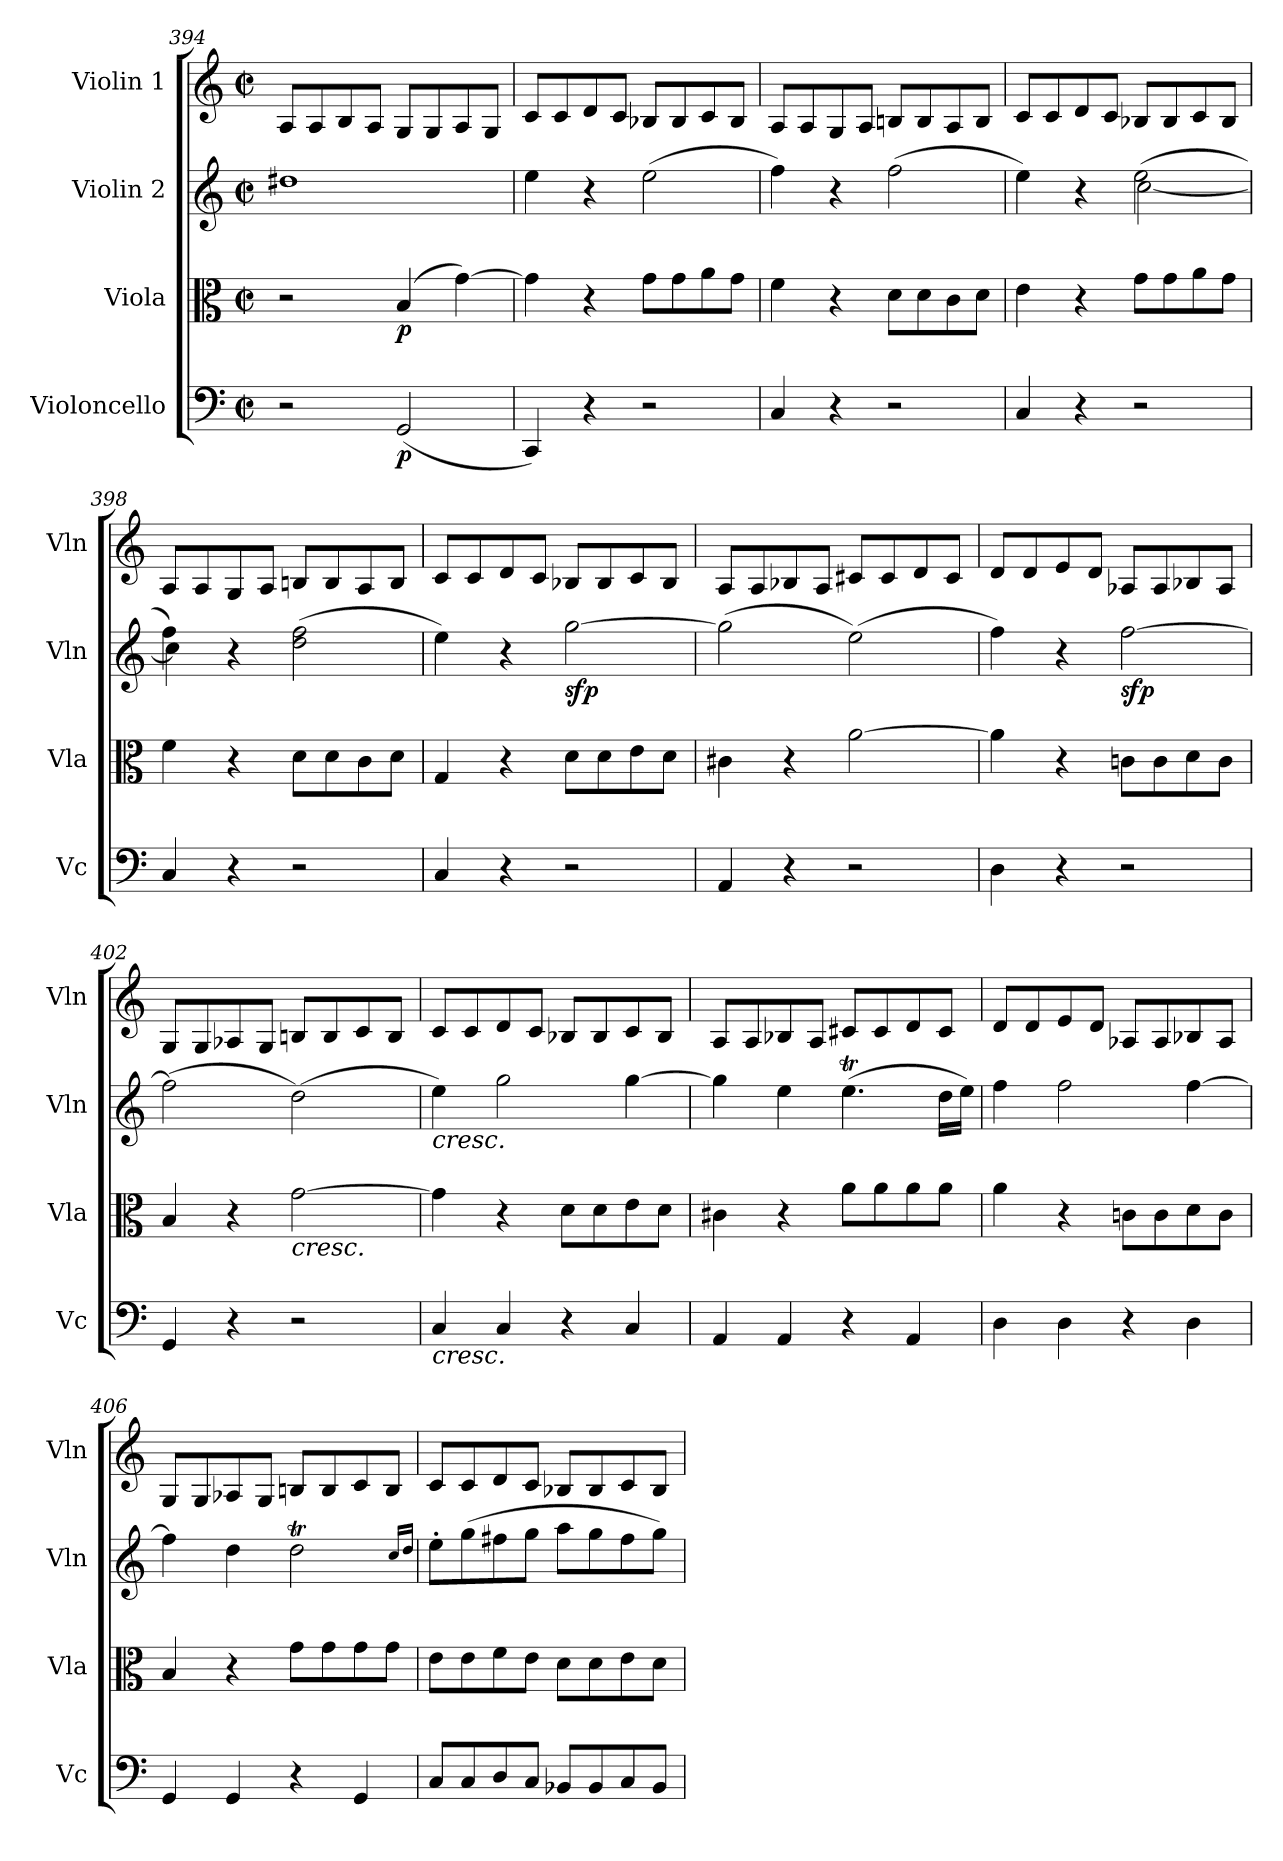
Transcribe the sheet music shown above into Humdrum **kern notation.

**kern	**dynam	**kern	**dynam	**kern	**dynam	**kern
*part4	*part4	*part3	*part3	*part2	*part2	*part1
*staff4	*staff4	*staff3	*staff3	*staff2	*staff2	*staff1
*I"Violoncello	*	*I"Viola	*	*I"Violin 2	*	*I"Violin 1
*I'Vc	*	*I'Vla	*	*I'Vln	*	*I'Vln
!!LO:PB:g=z
*clefF4	*	*clefC3	*	*clefG2	*	*clefG2
*k[]	*	*k[]	*	*k[]	*	*k[]
*M2/2	*	*M2/2	*	*M2/2	*	*M2/2
*met(c|)	*	*met(c|)	*	*met(c|)	*	*met(c|)
=394	=394	=394	=394	=394	=394	=394
2r	.	2r	.	1dd#X	.	8A/L
.	.	.	.	.	.	8A/
.	.	.	.	.	.	8B/
.	.	.	.	.	.	8A/J
!	!LO:DY:b	!	!LO:DY:b	!	!	!
(<2GG/	p	(4B/	p	.	.	8G/L
.	.	.	.	.	.	8G/
.	.	[>4g\)	.	.	.	8A/
.	.	.	.	.	.	8G/J
=395	=395	=395	=395	=395	=395	=395
4CC/)	.	4g\]	.	4ee\	.	8c/L
.	.	.	.	.	.	8c/
4r	.	4r	.	4r	.	8d/
.	.	.	.	.	.	8c/J
2r	.	8g\L	.	(2ee\	.	8B-X/L
.	.	8g\	.	.	.	8B-/
.	.	8a\	.	.	.	8c/
.	.	8g\J	.	.	.	8B-/J
=396	=396	=396	=396	=396	=396	=396
4C/	.	4f\	.	4ff\)	.	8A/L
.	.	.	.	.	.	8A/
4r	.	4r	.	4r	.	8G/
.	.	.	.	.	.	8A/J
2r	.	8d\L	.	(2ff\	.	8Bn/L
.	.	8d\	.	.	.	8B/
.	.	8c\	.	.	.	8A/
.	.	8d\J	.	.	.	8B/J
=397	=397	=397	=397	=397	=397	=397
*	*	*	*	*^	*	*
4C/	.	4e\	.	4ee\)	2ryy	.	8c/L
.	.	.	.	.	.	.	8c/
4r	.	4r	.	4r	.	.	8d/
.	.	.	.	.	.	.	8c/J
2r	.	8g\L	.	(>2ee\	[2cc\	.	8B-X/L
.	.	8g\	.	.	.	.	8B-/
.	.	8a\	.	.	.	.	8c/
.	.	8g\J	.	.	.	.	8B-/J
=398	=398	=398	=398	=398	=398	=398	=398
4C/	.	4f\	.	4ff\)	4cc\]	.	8A/L
.	.	.	.	.	.	.	8A/
4r	.	4r	.	4r	4ryy	.	8G/
.	.	.	.	.	.	.	8A/J
2r	.	8d\L	.	(2dd\ 2ff\	2ryy	.	8Bn/L
.	.	8d\	.	.	.	.	8B/
.	.	8c\	.	.	.	.	8A/
.	.	8d\J	.	.	.	.	8B/J
*	*	*	*	*v	*v	*	*
!!LO:LB:g=z
=399	=399	=399	=399	=399	=399	=399
4C/	.	4G/	.	4ee\)	.	8c/L
.	.	.	.	.	.	8c/
4r	.	4r	.	4r	.	8d/
.	.	.	.	.	.	8c/J
!	!	!	!	!	!LO:DY:b	!
2r	.	8d\L	.	[2gg\	sfp	8B-X/L
.	.	8d\	.	.	.	8B-/
.	.	8e\	.	.	.	8c/
.	.	8d\J	.	.	.	8B-/J
=400	=400	=400	=400	=400	=400	=400
4AA/	.	4c#X\	.	(2gg\]	.	8A/L
.	.	.	.	.	.	8A/
4r	.	4r	.	.	.	8B-X/
.	.	.	.	.	.	8A/J
2r	.	[2a\	.	(2ee\)	.	8c#X/L
.	.	.	.	.	.	8c#/
.	.	.	.	.	.	8d/
.	.	.	.	.	.	8c#/J
!!LO:LB:g=z
=401	=401	=401	=401	=401	=401	=401
4D\	.	4a\]	.	4ff\)	.	8d/L
.	.	.	.	.	.	8d/
4r	.	4r	.	4r	.	8e/
.	.	.	.	.	.	8d/J
!	!	!	!	!	!LO:DY:b	!
2r	.	8cn\L	.	[2ff\	sfp	8A-X/L
.	.	8c\	.	.	.	8A-/
.	.	8d\	.	.	.	8B-X/
.	.	8c\J	.	.	.	8A-/J
=402	=402	=402	=402	=402	=402	=402
4GG/	.	4B/	.	(2ff\]	.	8G/L
.	.	.	.	.	.	8G/
4r	.	4r	.	.	.	8A-X/
.	.	.	.	.	.	8G/J
!	!	!LO:TX:b:i:t=cresc.	!	!	!	!
2r	.	[>2g\	.	(2dd\)	.	8Bn/L
.	.	.	.	.	.	8B/
.	.	.	.	.	.	8c/
.	.	.	.	.	.	8B/J
=403	=403	=403	=403	=403	=403	=403
!	!	!	!	!LO:TX:b:i:t=cresc.	!	!
!LO:TX:b:i:t=cresc.	!	!	!	!	!	!
4C/	.	4g\]	.	4ee\)	.	8c/L
.	.	.	.	.	.	8c/
4C/	.	4r	.	2gg\	.	8d/
.	.	.	.	.	.	8c/J
4r	.	8d\L	.	.	.	8B-X/L
.	.	8d\	.	.	.	8B-/
4C/	.	8e\	.	[4gg\	.	8c/
.	.	8d\J	.	.	.	8B-/J
=404	=404	=404	=404	=404	=404	=404
4AA/	.	4c#X\	.	4gg\]	.	8A/L
.	.	.	.	.	.	8A/
4AA/	.	4r	.	4ee\	.	8B-X/
.	.	.	.	.	.	8A/J
4r	.	8a\L	.	(4.eet\	.	8c#X/L
.	.	8a\	.	.	.	8c#/
4AA/	.	8a\	.	.	.	8d/
.	.	8a\J	.	16dd\LL	.	8c#/J
.	.	.	.	16ee\JJ)	.	.
=405	=405	=405	=405	=405	=405	=405
4D\	.	4a\	.	4ff\	.	8d/L
.	.	.	.	.	.	8d/
4D\	.	4r	.	2ff\	.	8e/
.	.	.	.	.	.	8d/J
4r	.	8cn\L	.	.	.	8A-X/L
.	.	8c\	.	.	.	8A-/
4D\	.	8d\	.	[4ff\	.	8B-X/
.	.	8c\J	.	.	.	8A-/J
!!LO:LB:g=z
=406	=406	=406	=406	=406	=406	=406
4GG/	.	4B/	.	4ff\]	.	8G/L
.	.	.	.	.	.	8G/
4GG/	.	4r	.	4dd\	.	8A-X/
.	.	.	.	.	.	8G/J
4r	.	8g\L	.	2ddT\	.	8Bn/L
.	.	8g\	.	.	.	8B/
4GG/	.	8g\	.	.	.	8c/
.	.	8g\J	.	.	.	8B/J
.	.	.	.	16qcc/LL	.	.
.	.	.	.	16qdd/JJ	.	.
=407	=407	=407	=407	=407	=407	=407
8C/L	.	8e\L	.	8ee'\L	.	8c/L
8C/	.	8e\	.	(>8gg\	.	8c/
8D/	.	8f\	.	8ff#X\	.	8d/
8C/J	.	8e\J	.	8gg\J	.	8c/J
8BB-X/L	.	8d\L	.	8aa\L	.	8B-X/L
8BB-/	.	8d\	.	8gg\	.	8B-/
8C/	.	8e\	.	8ff#\	.	8c/
8BB-/J	.	8d\J	.	8gg\J)	.	8B-/J
=	=	=	=	=	=	=
*-	*-	*-	*-	*-	*-	*-
